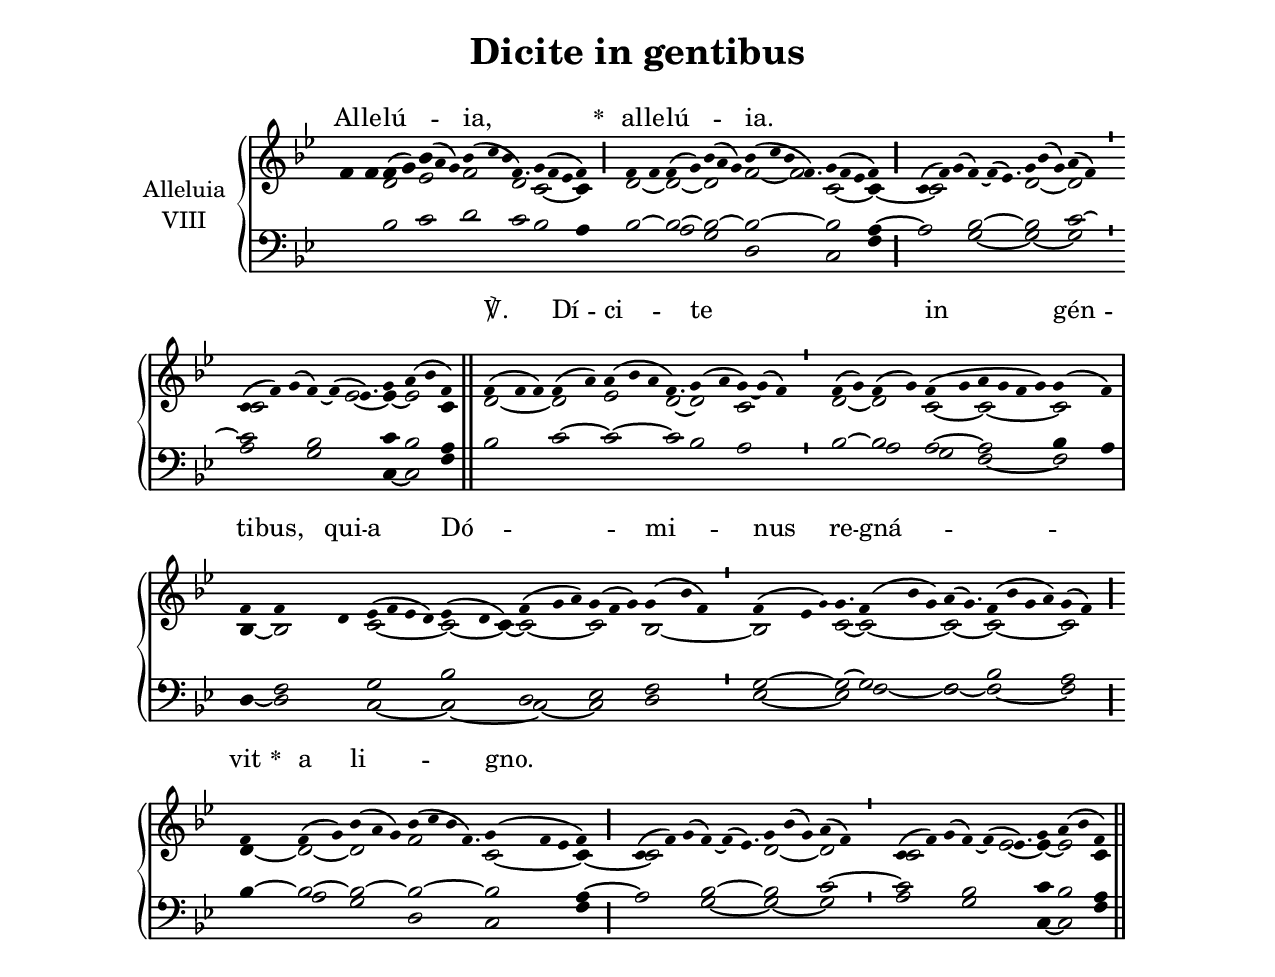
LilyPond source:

\version "2.18"
\include "gregorian.ly"
\include "noh2.ily"


%Page reference: page iii.171
%(volume.page)

global = {
 \key f \mixolydian
 \cadenzaOn 
}

\header {
  title = \markup \center-column {"Dicite in gentibus" \vspace #1 }
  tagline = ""
  composer = ""
}

\paper {
 #(include-special-characters)
  oddHeaderMarkup = \markup \fill-line {
    \line {}
    \center-column {
      \on-the-fly #first-page     " "
      \on-the-fly #not-first-page "Dicite in gentibus"
    }
    \line { \on-the-fly #print-page-number-check-first \fromproperty #'page:page-number-string }
  }
  evenHeaderMarkup = \markup \fill-line {
    \line { \on-the-fly #print-page-number-check-first \fromproperty #'page:page-number-string }
    \center-column { "Dicite in gentibus" }
    \line {}
  }
}

chantText = \lyricmode {
Al -- le -- lú -- _ ia, _ 
\set stanza = " * " 
al -- le -- lú -- _ ia. _ 
_ _ _ _ _ _ _ _ _ ℣. 
Dí -- ci -- te _ _ in gén -- ti -- bus, 
qui -- a Dó -- _ _ mi -- nus re -- gná -- _ _ _ vit 
\set stanza = " * " 
a li -- _ gno. _ 
_ _ _ _ _ _ _ _ _ }

chantMusic = {
\tieDown   f'4 f'4 f'4 ( g'4) bes'4 ( \tiny a' g' 4) bes'4 ( c''4 bes'4 f'4.) g'4 ( f'4 ees'4 f'4) \divisioMaior
  f'4 f'4 f'4 ( g'4) bes'4 ( \tiny a' g' 4) bes'4 ( c''4 bes'4 f'4.) g'4 ( f'4 ees'4 f'4) \divisioMaior
 c'4 ( f'4) g'4 ( f'4) ~ f'4 ( ees'4.) g'4 bes'4 ( g'4) a'4 ( f'4) \divisioMinima
 c'4 ( f'4) g'4 ( f'4) ~ f'4 ( ees'4.) g'4 a'4 ( bes'4 f'4) \finalis
 f'4 ( f'4 f'4) f'4 ( a'4) a'4 ( bes'4 a'4 f'4.) g'4 ( a'4 g'4) ~ g'4 ( f'4) \divisioMinima
 f'4 ( g'4) f'4 ( g'4) f'4 ( g'4 a'4 g'4 f'4 g'4) g'4 ( f'4) \divisioMaxima
 f'4 f'4 d'4 ees'4 ( f'4 ees'4 d'4) ees'4 ( d'4 c'4) f'4 ( g'4 a'4) g'4 ( f'4 g'4) g'4 ( bes'4 f'4) \divisioMinima
 f'4 ( ees'4 \once \tweak #'font-size #-4 g' ) g'4. f'4 ( bes'4 g'4) a'4 ( g'4.) f'4 ( bes'4 g'4 a'4) g'4 ( f'4) \divisioMaior
 f'4 f'4 ( g'4) bes'4 ( \tiny a' g' 4) bes'4 ( c''4 bes'4 f'4.) g'4 ( f'4 ees'4 f'4) \divisioMaior
 c'4 ( f'4) g'4 ( f'4) ~ f'4 ( ees'4.) g'4 bes'4 ( g'4) a'4 ( f'4) \divisioMinima
 c'4 ( f'4) g'4 ( f'4) ~ f'4 ( ees'4.) g'4 a'4 ( bes'4 f'4) \finalis

}

altoMusic = {
r2 d'2 ees'2*3/2 f'2*3/2 d'2*3/4 c'2*3/2 ~ c'4 d'2 ~ d'2 ~ d'2*3/2 f'2*3/2 ~ f'2*3/4 c'2*3/2 ~ c'4 ~ \divisioMaior
c'2*3/2 r2*7/4 d'2*3/2 ~ d'2 \divisioMinima
c'2*3/2 r2 ees'2*3/4 ~ ees'4 ~ ees'2 c'4 \finalis
d'2*3/2 ~ d'2 ees'2*3/2 d'2*3/4 ~ d'2 c'2*3/2 \divisioMinima
d'2 ~ d'2 c'2 ~ c'2*4/2 ~ c'2 \divisioMaxima
bes4 ~ bes2 c'2*4/2 ~ c'2 ~ c'4 ~ c'2*3/2 ~ c'2*3/2 bes2*3/2 ~ \divisioMinima
bes2*3/2 c'2*3/4 ~ c'2*3/2 ~ c'2*5/4 ~ c'2*4/2 ~ c'2 \divisioMaior
d'4 ~ d'2 ~ d'2*3/2 f'2*9/4 c'2*3/2 ~ c'4 ~ \divisioMaior
c'2*3/2 r2*7/4 d'2*3/2 ~ d'2 \divisioMinima
c'2*3/2 r2 ees'2*3/4 ~ ees'4 ~ ees'2 c'4 \finalis
}

tenorMusic = {
r2 bes2 c'2*3/2 d'2*3/2 c'2*3/4 bes2*3/2 a4 bes2 ~ bes2 ~ bes2*3/2 ~ bes2*9/4 ~ bes2*3/2 a4 ~ \divisioMaior
a2*3/2 bes2*7/4 ~ bes2*3/2 c'2 ~ \divisioMinima
c'2*3/2 bes2*7/4 c'4 bes2 a4 \finalis
bes2*3/2 c'2 ~ c'2*3/2 ~ c'2*3/4 bes2 a2*3/2 \divisioMinima
bes2 ~ bes2 a2 ~ a2*4/2 bes4 a4 \divisioMaxima
r4 f2 g2*4/2 bes2*3/2 d2*3/2 ees2*3/2 f2*3/2 \divisioMinima
g2*3/2 ~ g2*3/4 ~ g2*3/2 f2*5/4 bes2*4/2 a2 \divisioMaior
bes4 ~ bes2 ~ bes2*3/2 ~ bes2*9/4 ~ bes2*3/2 a4 ~ \divisioMaior
a2*3/2 bes2*7/4 ~ bes2*3/2 c'2 ~ \divisioMinima
c'2*3/2 bes2*7/4 c'4 bes2 a4 \finalis
}

bassMusic = {
r2*31/4 r2 a2 g2*3/2 d2*9/4 c2*3/2 f4 \divisioMaior
r2*3/2 g2*7/4 ~ g2*3/2 ~ g2 \divisioMinima
a2*3/2 g2*7/4 c4 ~ c2 f4 \finalis
r2*29/4 \divisioMinima
r2 a2 g2 f2*4/2 ~ f2 \divisioMaxima
d4 ~ d2 c2*4/2 ~ c2*3/2 ~ c2*3/2 ~ c2*3/2 d2*3/2 \divisioMinima
ees2*3/2 ~ ees2*3/4 f2*3/2 ~ f2*5/4 ~ f2*4/2 ~ f2 \divisioMaior
r4 a2 g2*3/2 d2*9/4 c2*3/2 f4 \divisioMaior
r2*3/2 g2*7/4 ~ g2*3/2 ~ g2 \divisioMinima
a2*3/2 g2*7/4 c4 ~ c2 f4 \finalis
}

voiceLines = {
\voiceLineStyle


}

\score{
  <<
    \new GrandStaff <<
      \set GrandStaff.autoBeaming = ##f
      \set GrandStaff.instrumentName = \markup \center-column {
        "Alleluia"
        "VIII"
      }
      \new Staff = up <<
        \new Voice = "chant" {
          \voiceOne \global \chantMusic
        }
        \new Voice {
          \voiceTwo \global \altoMusic
        }
      >>

      \new Staff = down <<
        \clef bass
        \new Voice {
          \voiceOne \global \tenorMusic
        }
        \new Voice {
          \voiceTwo \global \bassMusic
        }
	\new Voice {
        \voiceThree \global \voiceLines
        }
      >>
    >>
    \new Lyrics \lyricsto chant {
      \chantText
    }
  >>
  \layout{
  }
  \midi{
    \tempo 4 = 125
  }
}
